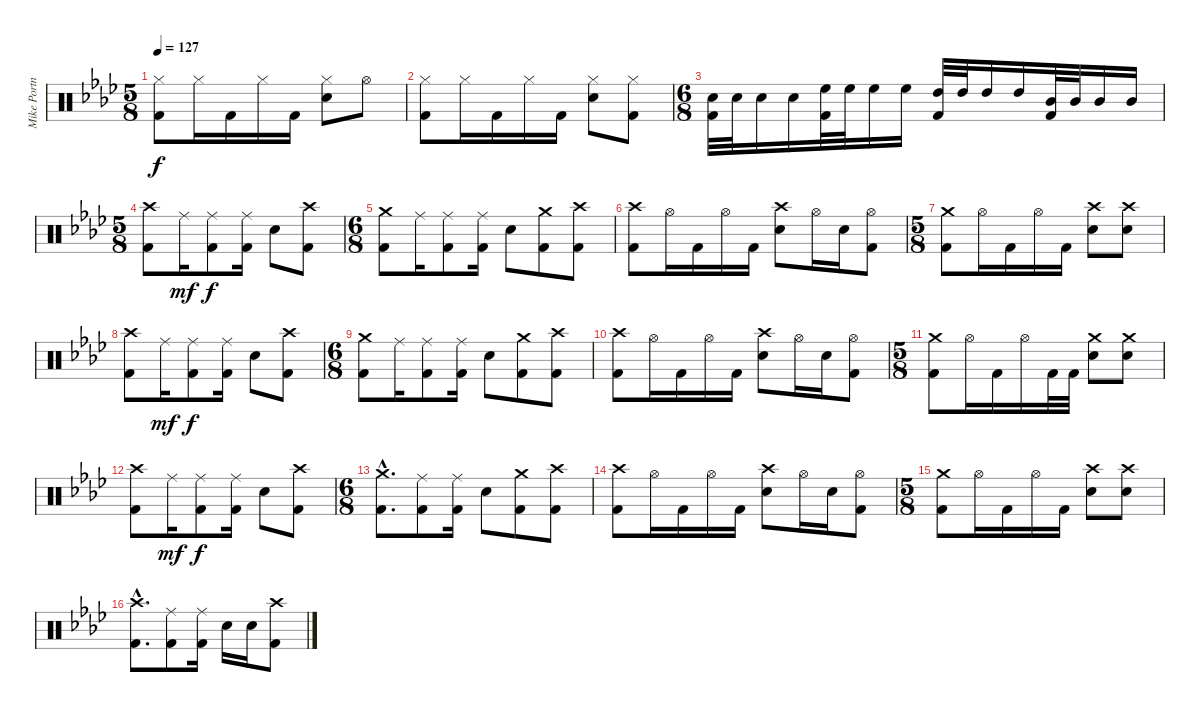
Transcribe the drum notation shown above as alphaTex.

\track ("Mike Portnoy - Drums" "Mike Portn") {instrument percussion}
\staff {score}
\articulation defaults
\ts (5 8)
\tempo 127
\clef neutral
\ks ab
("Hi-Hat (closed)" "Kick (hit) 2").8{dy f} "Hi-Hat (closed)".16 "Kick (hit) 2".16 "Hi-Hat (closed)".16 "Kick (hit) 2".16 ("Snare (hit) 2" "Hi-Hat (closed)").8 "Hi-Hat (open)".8 |
("Hi-Hat (closed)" "Kick (hit) 2").8 "Hi-Hat (closed)".16 "Kick (hit) 2".16 "Hi-Hat (closed)".16 "Kick (hit) 2".16 ("Snare (hit) 2" "Hi-Hat (closed)").8 ("Hi-Hat (closed)" "Kick (hit) 2").8 |
\ts (6 8)
("Snare (hit) 2" "Kick (hit) 2").32 "Snare (hit) 2".32 "Snare (hit) 2".16 "Snare (hit) 2".16 ("High Floor Tom (hit)" "Kick (hit) 2").32 "High Floor Tom (hit)".32 "High Floor Tom (hit)".16 "High Floor Tom (hit)".16 ("High Tom (hit)" "Kick (hit) 2").32 "High Tom (hit)".32 "High Tom (hit)".16 "High Tom (hit)".16 ("Mid Tom (hit)" "Kick (hit) 2").32 "Mid Tom (hit)".32 "Mid Tom (hit)".16 "Mid Tom (hit)".16 |
\ts (5 8)
("Crash high (hit)" "Kick (hit) 2").8 "Ride (middle)".16{dy mf} ("Ride (middle)" "Kick (hit) 2").8{dy f} ("Ride (middle)" "Kick (hit) 2").16 "Snare (hit) 2".8 ("Crash high (hit)" "Kick (hit) 2").8 |
\ts (6 8)
("Crash medium (hit)" "Kick (hit) 2").8 "Ride (middle)".16 ("Ride (middle)" "Kick (hit) 2").8 ("Ride (middle)" "Kick (hit) 2").16 "Snare (hit) 2".8 ("Crash medium (hit)" "Kick (hit) 2").8 ("Crash high (hit)" "Kick (hit) 2").8 |
("Crash high (hit)" "Kick (hit) 2").8 "Hi-Hat (open)".16 "Kick (hit) 2".16 "Hi-Hat (open)".16 "Kick (hit) 2".16 ("Snare (hit) 2" "Crash high (hit)").8 "Hi-Hat (open)".16 "Snare (hit) 2".16 ("Hi-Hat (open)" "Kick (hit) 2").8 |
\ts (5 8)
("Crash medium (hit)" "Kick (hit) 2").8 "Hi-Hat (open)".16 "Kick (hit) 2".16 "Hi-Hat (open)".16 "Kick (hit) 2".16 ("Snare (hit) 2" "Crash high (hit)").8 ("Snare (hit) 2" "Crash high (hit)").8 |
("Crash high (hit)" "Kick (hit) 2").8 "Ride (middle)".16{dy mf} ("Ride (middle)" "Kick (hit) 2").8{dy f} ("Ride (middle)" "Kick (hit) 2").16 "Snare (hit) 2".8 ("Crash high (hit)" "Kick (hit) 2").8 |
\ts (6 8)
("Crash medium (hit)" "Kick (hit) 2").8 "Ride (middle)".16 ("Ride (middle)" "Kick (hit) 2").8 ("Ride (middle)" "Kick (hit) 2").16 "Snare (hit) 2".8 ("Crash medium (hit)" "Kick (hit) 2").8 ("Crash high (hit)" "Kick (hit) 2").8 |
("Crash high (hit)" "Kick (hit) 2").8 "Hi-Hat (open)".16 "Kick (hit) 2".16 "Hi-Hat (open)".16 "Kick (hit) 2".16 ("Snare (hit) 2" "Crash high (hit)").8 "Hi-Hat (open)".16 "Snare (hit) 2".16 ("Hi-Hat (open)" "Kick (hit) 2").8 |
\ts (5 8)
("Crash medium (hit)" "Kick (hit) 2").8 "Hi-Hat (open)".16 "Kick (hit) 2".16 "Hi-Hat (open)".16 "Kick (hit) 2".32 "Kick (hit) 2".32 ("Snare (hit) 2" "Crash medium (hit)").8 ("Snare (hit) 2" "Crash medium (hit)").8 |
("Crash high (hit)" "Kick (hit) 2").8 "Ride (middle)".16{dy mf} ("Ride (middle)" "Kick (hit) 2").8{dy f} ("Ride (middle)" "Kick (hit) 2").16 "Snare (hit) 2".8 ("Crash high (hit)" "Kick (hit) 2").8 |
\ts (6 8)
("Crash medium (hit)"{hac} "Kick (hit) 2"{hac}).8{d} ("Ride (middle)" "Kick (hit) 2").8 ("Ride (middle)" "Kick (hit) 2").16 "Snare (hit) 2".8 ("Crash medium (hit)" "Kick (hit) 2").8 ("Crash high (hit)" "Kick (hit) 2").8 |
("Crash high (hit)" "Kick (hit) 2").8 "Hi-Hat (open)".16 "Kick (hit) 2".16 "Hi-Hat (open)".16 "Kick (hit) 2".16 ("Snare (hit) 2" "Crash high (hit)").8 "Hi-Hat (open)".16 "Snare (hit) 2".16 ("Hi-Hat (open)" "Kick (hit) 2").8 |
\ts (5 8)
("Crash medium (hit)" "Kick (hit) 2").8 "Hi-Hat (open)".16 "Kick (hit) 2".16 "Hi-Hat (open)".16 "Kick (hit) 2".16 ("Snare (hit) 2" "Crash high (hit)").8 ("Snare (hit) 2" "Crash high (hit)").8 |
("Crash high (hit)"{hac} "Kick (hit) 2"{hac}).8{d} ("Ride (middle)" "Kick (hit) 2").8 ("Ride (middle)" "Kick (hit) 2").16 "Snare (hit) 2".16 "Snare (hit) 2".16 ("Crash high (hit)" "Kick (hit) 2").8
